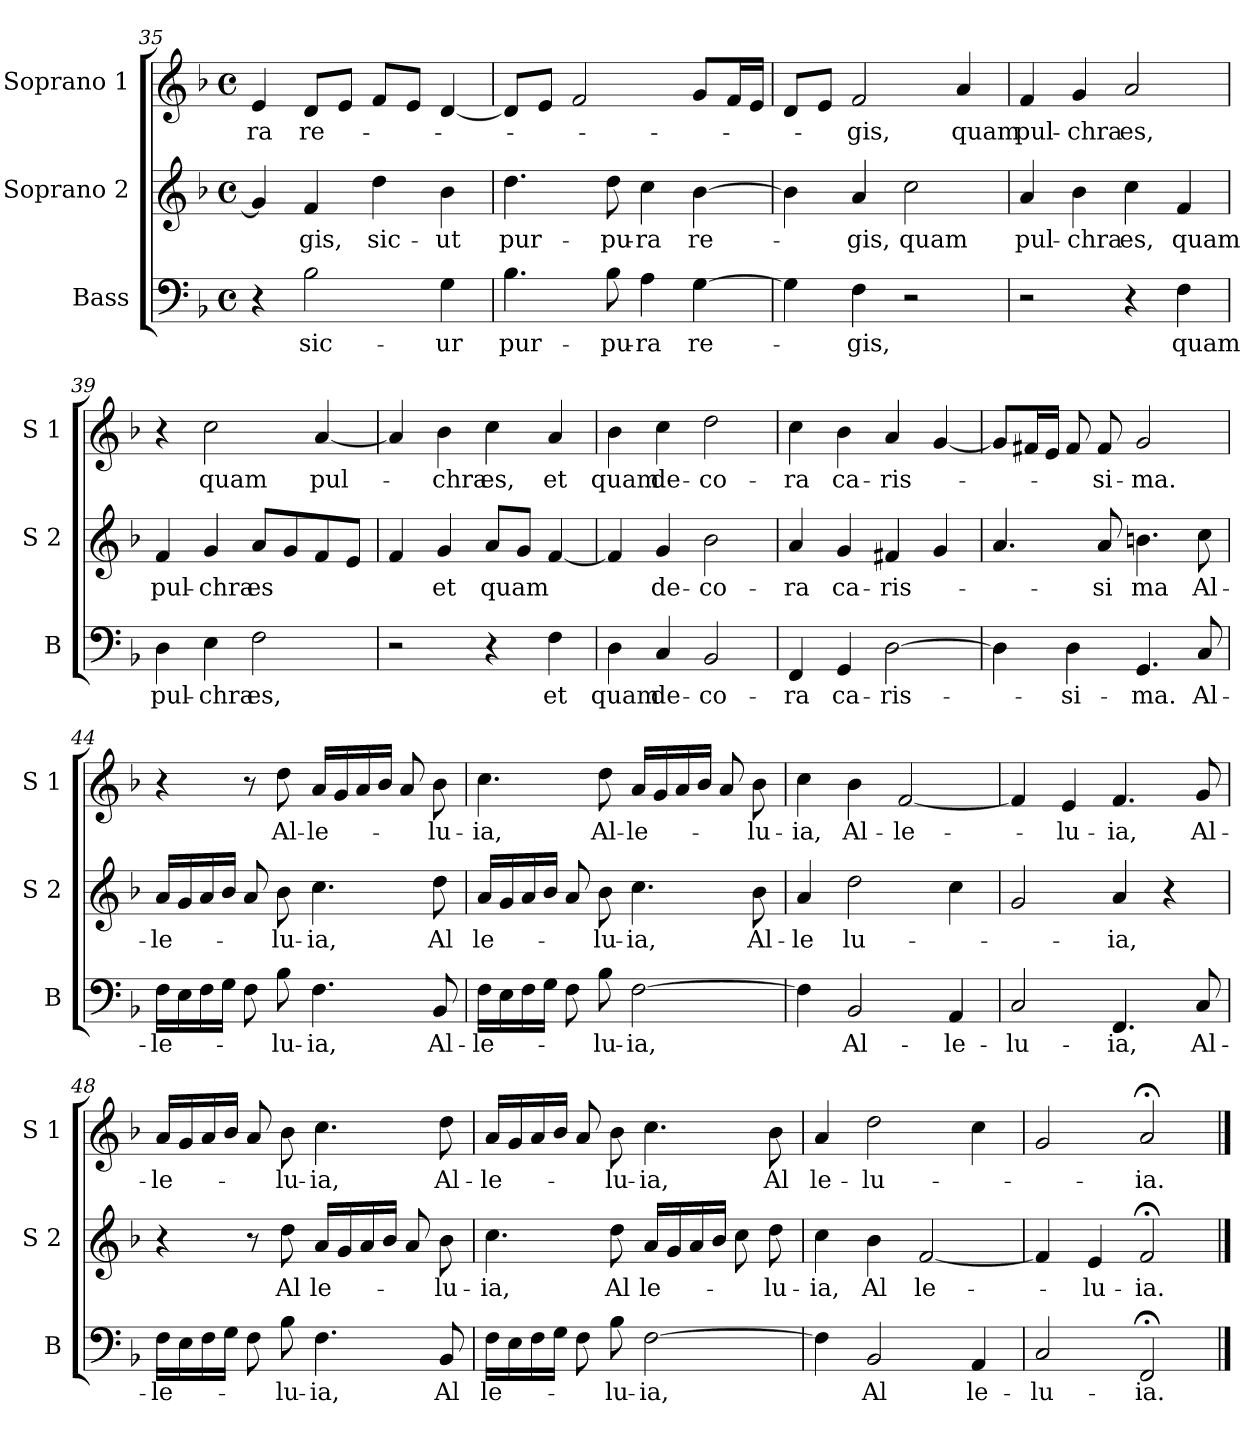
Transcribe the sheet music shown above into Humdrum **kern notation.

**kern	**text	**kern	**text	**kern	**text
*part3	*part3	*part2	*part2	*part1	*part1
*staff3	*staff3	*staff2	*staff2	*staff1	*staff1
*I"Bass	*	*I"Soprano 2	*	*I"Soprano 1	*
*I'B	*	*I'S 2	*	*I'S 1	*
!!LO:LB:g=z
*clefF4	*	*clefG2	*	*clefG2	*
*k[b-]	*	*k[b-]	*	*k[b-]	*
*F:	*	*F:	*	*F:	*
*M4/4	*	*M4/4	*	*M4/4	*
*met(c)	*	*met(c)	*	*met(c)	*
=35	=35	=35	=35	=35	=35
!	!	!	!	!	!LO:LY:b
4r	.	4g/]	.	4e/	-ra
!	!LO:LY:b	!	!LO:LY:b	!	!LO:LY:b
2B-\	sic-	4f/	-gis,	8d/L	re-
.	.	.	.	8e/J	.
!	!	!	!LO:LY:b	!	!
.	.	4dd\	sic-	8f/L	.
.	.	.	.	8e/J	.
!	!LO:LY:b	!	!LO:LY:b	!	!
4G\	-ur	4b-\	-ut	[4d/	.
=36	=36	=36	=36	=36	=36
!	!LO:LY:b	!	!LO:LY:b	!	!
4.B-\	pur-	4.dd\	pur-	8d/L]	.
.	.	.	.	8e/J	.
.	.	.	.	2f/	.
!	!LO:LY:b	!	!LO:LY:b	!	!
8B-\	-pu-	8dd\	-pu-	.	.
!	!LO:LY:b	!	!LO:LY:b	!	!
4A\	-ra	4cc\	-ra	.	.
!	!LO:LY:b	!	!LO:LY:b	!	!
[4G\	re-	[4b-\	re-	8g/L	.
.	.	.	.	16f/L	.
.	.	.	.	16e/JJ	.
=37	=37	=37	=37	=37	=37
4G\]	.	4b-\]	.	8d/L	.
.	.	.	.	8e/J	.
!	!LO:LY:b	!	!LO:LY:b	!	!LO:LY:b
4F\	-gis,	4a/	-gis,	2f/	-gis,
!	!	!	!LO:LY:b	!	!
2r	.	2cc\	quam	.	.
!	!	!	!	!	!LO:LY:b
.	.	.	.	4a/	quam
=38	=38	=38	=38	=38	=38
!	!	!	!LO:LY:b	!	!LO:LY:b
2r	.	4a/	pul-	4f/	pul-
!	!	!	!LO:LY:b	!	!LO:LY:b
.	.	4b-\	-chra	4g/	-chra
!	!	!	!LO:LY:b	!	!LO:LY:b
4r	.	4cc\	es,	2a/	es,
!	!LO:LY:b	!	!LO:LY:b	!	!
4F\	quam	4f/	quam	.	.
=39	=39	=39	=39	=39	=39
!	!LO:LY:b	!	!LO:LY:b	!	!
4D\	pul-	4f/	pul-	4r	.
!	!LO:LY:b	!	!LO:LY:b	!	!LO:LY:b
4E\	-chra	4g/	-chra	2cc\	quam
!	!LO:LY:b	!	!LO:LY:b	!	!
2F\	es,	8a/L	es	.	.
.	.	8g/	.	.	.
!	!	!	!	!	!LO:LY:b
.	.	8f/	.	[4a/	pul-
.	.	8e/J	.	.	.
!!LO:PB:g=z
=40	=40	=40	=40	=40	=40
2r	.	4f/	.	4a/]	.
!	!	!	!LO:LY:b	!	!LO:LY:b
.	.	4g/	et	4b-\	-chra
!	!	!	!LO:LY:b	!	!LO:LY:b
4r	.	8a/L	quam	4cc\	es,
.	.	8g/J	.	.	.
!	!LO:LY:b	!	!	!	!LO:LY:b
4F\	et	[4f/	.	4a/	et
=41	=41	=41	=41	=41	=41
!	!LO:LY:b	!	!	!	!LO:LY:b
4D\	quam	4f/]	.	4b-\	quam
!	!LO:LY:b	!	!LO:LY:b	!	!LO:LY:b
4C/	de-	4g/	de-	4cc\	de-
!	!LO:LY:b	!	!LO:LY:b	!	!LO:LY:b
2BB-/	-co-	2b-\	-co-	2dd\	-co-
=42	=42	=42	=42	=42	=42
!	!LO:LY:b	!	!LO:LY:b	!	!LO:LY:b
4FF/	-ra	4a/	-ra	4cc\	-ra
!	!LO:LY:b	!	!LO:LY:b	!	!LO:LY:b
4GG/	ca-	4g/	ca-	4b-\	ca-
!	!LO:LY:b	!	!LO:LY:b	!	!LO:LY:b
[2D\	-ris-	4f#X/	-ris-	4a/	-ris-
.	.	4g/	.	[4g/	.
=43	=43	=43	=43	=43	=43
4D\]	.	4.a/	.	8g/L]	.
.	.	.	.	16f#X/L	.
.	.	.	.	16e/JJ	.
!	!LO:LY:b	!	!	!	!
4D\	-si-	.	.	8f#/	.
!	!	!	!LO:LY:b	!	!LO:LY:b
.	.	8a/	-si	8f#/	-si-
!	!LO:LY:b	!	!LO:LY:b	!	!LO:LY:b
4.GG/	-ma.	4.bn\	ma	2g/	-ma.
!	!LO:LY:b	!	!LO:LY:b	!	!
8C/	Al-	8cc\	Al-	.	.
!!LO:LB:g=z
=44	=44	=44	=44	=44	=44
!	!LO:LY:b	!	!LO:LY:b	!	!
16F\LL	-le-	16a/LL	-le-	4r	.
16E\	.	16g/	.	.	.
16F\	.	16a/	.	.	.
16G\JJ	.	16b-/JJ	.	.	.
8F\	.	8a/	.	8r	.
!	!LO:LY:b	!	!LO:LY:b	!	!LO:LY:b
8B-\	-lu-	8b-\	-lu-	8dd\	Al-
!	!LO:LY:b	!	!LO:LY:b	!	!LO:LY:b
4.F\	-ia,	4.cc\	-ia,	16a/LL	-le-
.	.	.	.	16g/	.
.	.	.	.	16a/	.
.	.	.	.	16b-/JJ	.
.	.	.	.	8a/	.
!	!LO:LY:b	!	!LO:LY:b	!	!LO:LY:b
8BB-/	Al-	8dd\	Al	8b-\	-lu-
=45	=45	=45	=45	=45	=45
!	!LO:LY:b	!	!LO:LY:b	!	!LO:LY:b
16F\LL	-le-	16a/LL	le-	4.cc\	-ia,
16E\	.	16g/	.	.	.
16F\	.	16a/	.	.	.
16G\JJ	.	16b-/JJ	.	.	.
8F\	.	8a/	.	.	.
!	!LO:LY:b	!	!LO:LY:b	!	!LO:LY:b
8B-\	-lu-	8b-\	-lu-	8dd\	Al-
!	!LO:LY:b	!	!LO:LY:b	!	!LO:LY:b
[2F\	-ia,	4.cc\	-ia,	16a/LL	-le-
.	.	.	.	16g/	.
.	.	.	.	16a/	.
.	.	.	.	16b-/JJ	.
.	.	.	.	8a/	.
!	!	!	!LO:LY:b	!	!LO:LY:b
.	.	8b-\	Al-	8b-\	-lu-
=46	=46	=46	=46	=46	=46
!	!	!	!LO:LY:b	!	!LO:LY:b
4F\]	.	4a/	-le	4cc\	-ia,
!	!LO:LY:b	!	!LO:LY:b	!	!LO:LY:b
2BB-/	Al-	2dd\	lu-	4b-\	Al-
!	!	!	!	!	!LO:LY:b
.	.	.	.	[2f/	-le-
!	!LO:LY:b	!	!	!	!
4AA/	-le-	4cc\	.	.	.
=47	=47	=47	=47	=47	=47
!	!LO:LY:b	!	!	!	!
2C/	-lu-	2g/	.	4f/]	.
!	!	!	!	!	!LO:LY:b
.	.	.	.	4e/	-lu-
!	!LO:LY:b	!	!LO:LY:b	!	!LO:LY:b
4.FF/	-ia,	4a/	-ia,	4.f/	-ia,
.	.	4r	.	.	.
!	!LO:LY:b	!	!	!	!LO:LY:b
8C/	Al-	.	.	8g/	Al-
!!LO:LB:g=z
=48	=48	=48	=48	=48	=48
!	!LO:LY:b	!	!	!	!LO:LY:b
16F\LL	-le-	4r	.	16a/LL	-le-
16E\	.	.	.	16g/	.
16F\	.	.	.	16a/	.
16G\JJ	.	.	.	16b-/JJ	.
8F\	.	8r	.	8a/	.
!	!LO:LY:b	!	!LO:LY:b	!	!LO:LY:b
8B-\	-lu-	8dd\	Al	8b-\	-lu-
!	!LO:LY:b	!	!LO:LY:b	!	!LO:LY:b
4.F\	-ia,	16a/LL	le-	4.cc\	-ia,
.	.	16g/	.	.	.
.	.	16a/	.	.	.
.	.	16b-/JJ	.	.	.
.	.	8a/	.	.	.
!	!LO:LY:b	!	!LO:LY:b	!	!LO:LY:b
8BB-/	Al	8b-\	-lu-	8dd\	Al-
=49	=49	=49	=49	=49	=49
!	!LO:LY:b	!	!LO:LY:b	!	!LO:LY:b
16F\LL	le-	4.cc\	-ia,	16a/LL	-le-
16E\	.	.	.	16g/	.
16F\	.	.	.	16a/	.
16G\JJ	.	.	.	16b-/JJ	.
8F\	.	.	.	8a/	.
!	!LO:LY:b	!	!LO:LY:b	!	!LO:LY:b
8B-\	-lu-	8dd\	Al	8b-\	-lu-
!	!LO:LY:b	!	!LO:LY:b	!	!LO:LY:b
[2F\	-ia,	16a/LL	le-	4.cc\	-ia,
.	.	16g/	.	.	.
.	.	16a/	.	.	.
.	.	16b-/JJ	.	.	.
.	.	8cc\	.	.	.
!	!	!	!LO:LY:b	!	!LO:LY:b
.	.	8dd\	-lu-	8b-\	Al
=50	=50	=50	=50	=50	=50
!	!	!	!LO:LY:b	!	!LO:LY:b
4F\]	.	4cc\	-ia,	4a/	le-
!	!LO:LY:b	!	!LO:LY:b	!	!LO:LY:b
2BB-/	Al	4b-\	Al	2dd\	-lu-
!	!	!	!LO:LY:b	!	!
.	.	[2f/	le-	.	.
!	!LO:LY:b	!	!	!	!
4AA/	le-	.	.	4cc\	.
=51	=51	=51	=51	=51	=51
!	!LO:LY:b	!	!	!	!
2C/	-lu-	4f/]	.	2g/	.
!	!	!	!LO:LY:b	!	!
.	.	4e/	-lu-	.	.
!	!LO:LY:b	!	!LO:LY:b	!	!LO:LY:b
2FF;</	-ia.	2f;</	-ia.	2a;</	-ia.
==	==	==	==	==	==
*-	*-	*-	*-	*-	*-
